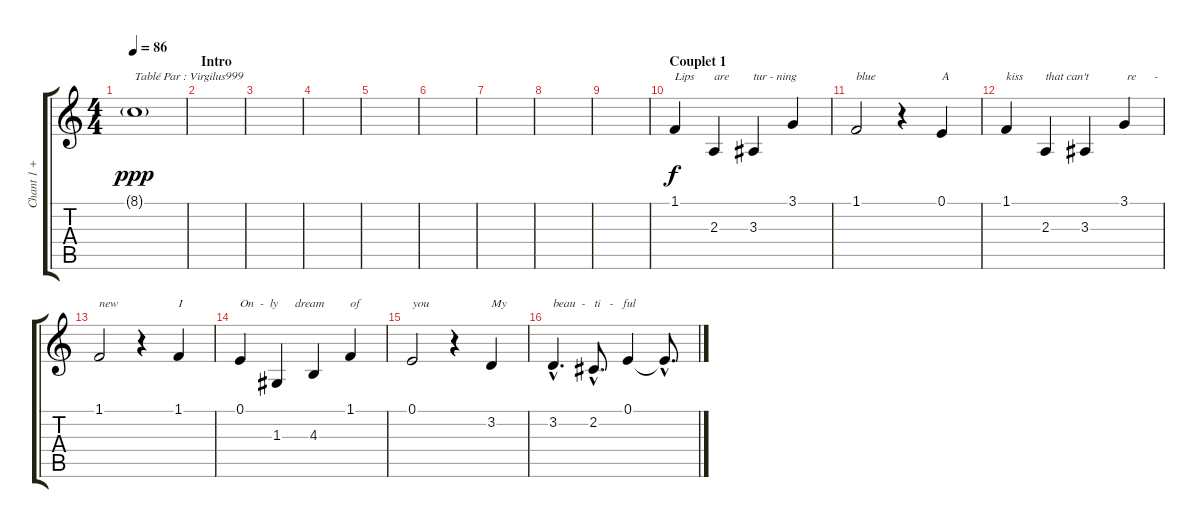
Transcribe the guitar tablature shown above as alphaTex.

\track ("Chant 1 + Paroles [Matthew Bellamy]" "Chant 1 + ") {instrument synthbrass1}
\staff {score tabs}
\tuning (E4 B3 G3 D3 A2 E2) {hide}
\ts (4 4)
\tempo 86
\clef g2
\ks c
8.1{g}.1{txt "Tablé Par : Virgilus999" dy ppp instrument synthbrass1} |
\section ("" "Intro")
|
|
|
|
|
|
|
|
\section ("" "Couplet 1")
1.1.4{txt "Lips" dy f} 2.3.4{txt "are"} 3.3.4{txt "tur - ning"} 3.1.4 |
1.1.2{txt "blue"} r.4 0.1.4{txt "A"} |
1.1.4{txt "kiss"} 2.3.4{txt "that can't"} 3.3.4 3.1.4{txt " re      - "} |
1.1.2{txt "new"} r.4 1.1.4{txt "I"} |
0.1.4{txt "On  -  ly"} 1.3.4{txt "      dream"} 4.3.4 1.1.4{txt "of"} |
0.1.2{txt "you"} r.4 3.2.4{txt "My"} |
3.2{hac}.4{d txt "beau  -   ti   -   ful"} 2.2{hac}.8{d} 0.1.4 0.1{hac t}.8{d}
